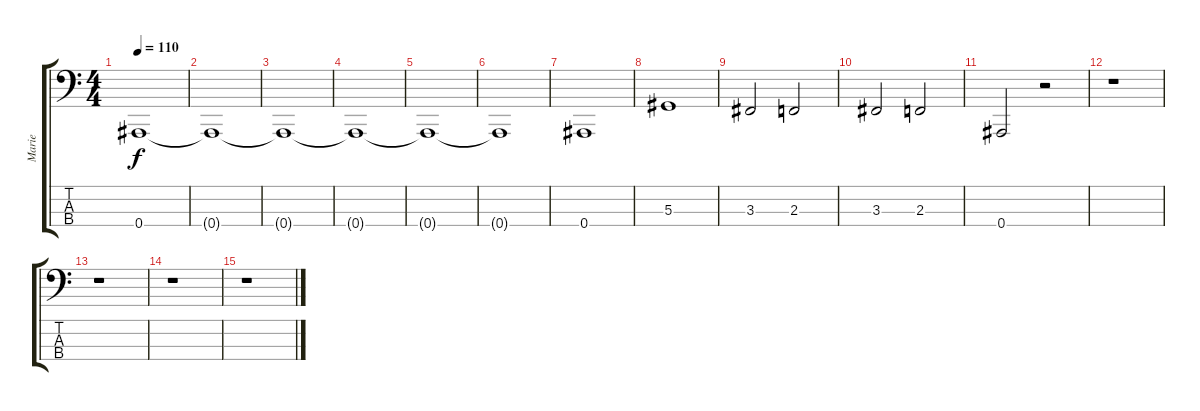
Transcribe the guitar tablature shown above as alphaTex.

\track ("Marie" "Marie") {instrument electricbasspick}
\staff {score tabs}
\tuning (Db2 Ab1 Eb1 Bb0) {hide}
\ts (4 4)
\tempo 110
\clef f4
\ks c
0.4.1{dy f} |
0.4{t}.1 |
0.4{t}.1 |
0.4{t}.1 |
0.4{t}.1 |
0.4{t}.1 |
0.4.1 |
5.3.1 |
3.3.2 2.3.2 |
3.3.2 2.3.2 |
0.4.2 r.2 |
r.1 |
r.1 |
r.1 |
r.1
